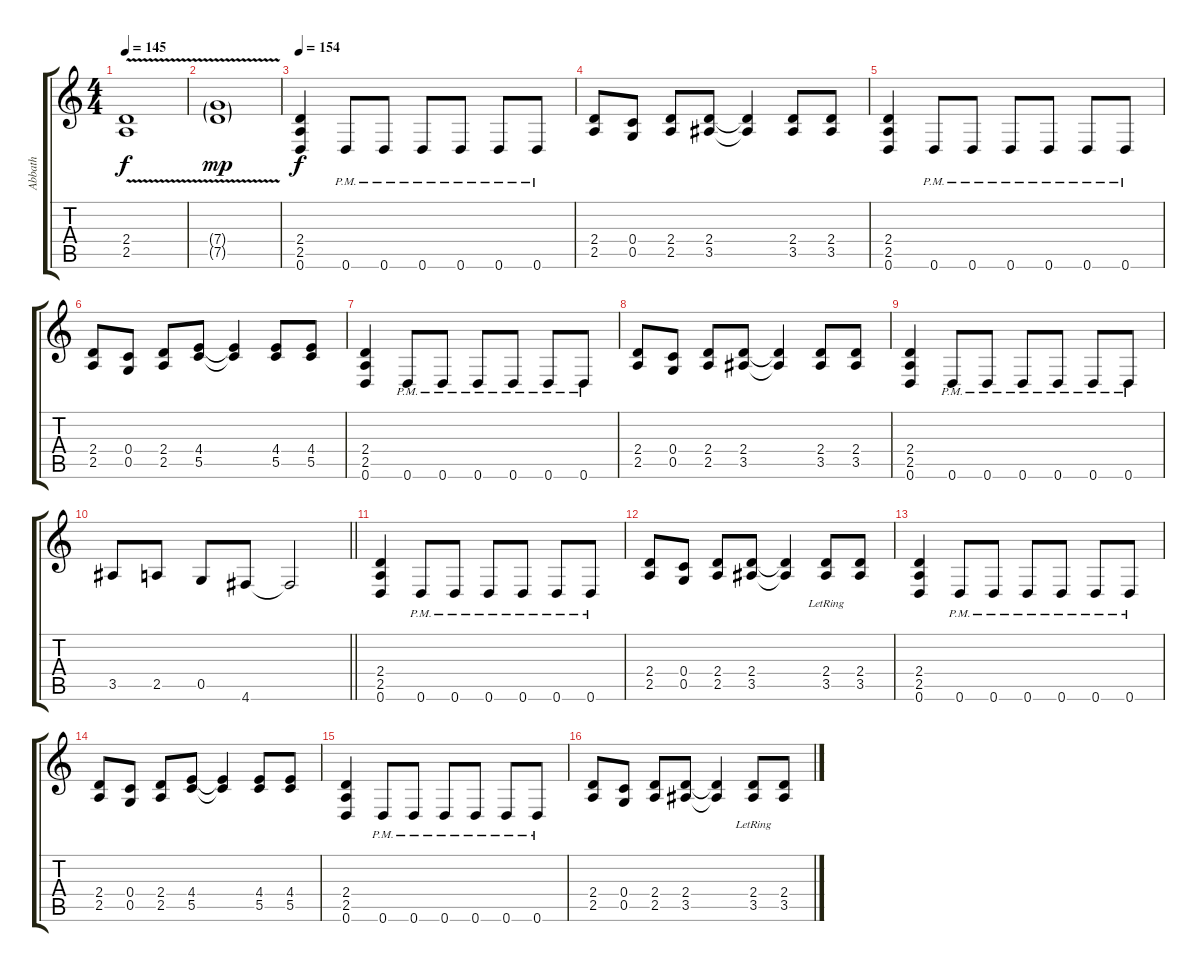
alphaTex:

\track ("Abbath" "Abbath") {instrument distortionguitar}
\staff {score tabs}
\tuning (D4 A3 F3 C3 G2 D2) {hide}
\ts (4 4)
\tempo 145
\clef g2
\ks c
(2.4 2.5{v}).1{dy f} |
(7.4{v g} 7.5{g}).1{dy mp} |
\tempo 154
(2.4 2.5 0.6).4{dy f} 0.6{pm}.8 0.6{pm}.8 0.6{pm}.8 0.6{pm}.8 0.6{pm}.8 0.6{pm}.8 |
(2.4 2.5).8 (0.4 0.5).8 (2.4 2.5).8 (2.4 3.5).8 (2.4{t} 3.5{t}).4 (2.4 3.5).8 (2.4 3.5).8 |
(2.4 2.5 0.6).4 0.6{pm}.8 0.6{pm}.8 0.6{pm}.8 0.6{pm}.8 0.6{pm}.8 0.6{pm}.8 |
(2.4 2.5).8 (0.4 0.5).8 (2.4 2.5).8 (4.4 5.5).8 (4.4{t} 5.5{t}).4 (4.4 5.5).8 (4.4 5.5).8 |
(2.4 2.5 0.6).4 0.6{pm}.8 0.6{pm}.8 0.6{pm}.8 0.6{pm}.8 0.6{pm}.8 0.6{pm}.8 |
(2.4 2.5).8 (0.4 0.5).8 (2.4 2.5).8 (2.4 3.5).8 (2.4{t} 3.5{t}).4 (2.4 3.5).8 (2.4 3.5).8 |
(2.4 2.5 0.6).4 0.6{pm}.8 0.6{pm}.8 0.6{pm}.8 0.6{pm}.8 0.6{pm}.8 0.6{pm}.8 |
\barLineRight lightlight
3.5.8 2.5.8 0.5.8 4.6.8 4.6{t}.2 |
(2.4 2.5 0.6).4 0.6{pm}.8 0.6{pm}.8 0.6{pm}.8 0.6{pm}.8 0.6{pm}.8 0.6{pm}.8 |
(2.4 2.5).8 (0.4 0.5).8 (2.4 2.5).8 (2.4 3.5).8 (2.4{t} 3.5{t}).4 (2.4{lr} 3.5{lr}).8 (2.4 3.5).8 |
(2.4 2.5 0.6).4 0.6{pm}.8 0.6{pm}.8 0.6{pm}.8 0.6{pm}.8 0.6{pm}.8 0.6{pm}.8 |
(2.4 2.5).8 (0.4 0.5).8 (2.4 2.5).8 (4.4 5.5).8 (4.4{t} 5.5{t}).4 (4.4 5.5).8 (4.4 5.5).8 |
(2.4 2.5 0.6).4 0.6{pm}.8 0.6{pm}.8 0.6{pm}.8 0.6{pm}.8 0.6{pm}.8 0.6{pm}.8 |
(2.4 2.5).8 (0.4 0.5).8 (2.4 2.5).8 (2.4 3.5).8 (2.4{t} 3.5{t}).4 (2.4{lr} 3.5{lr}).8 (2.4 3.5).8
